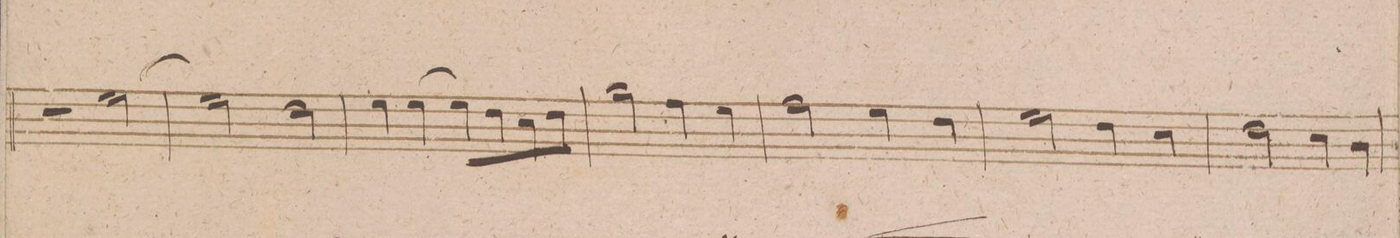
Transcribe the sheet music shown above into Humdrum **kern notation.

**kern	**dynam
*I"Flauto 2do	*
*clefG2	*
*k[f#c#g#d#]	*
*met(c)	*
*M4/4	*
2r	.
[2ee\	.
=274	=274
2ee\]	.
2dd#\	.
=275	=275
4ee\	.
[4ee\	.
8ee\L]	.
8dd#\	.
8cc#\	.
8dd#\J	.
=276	=276
2gg#\	.
4ff#\	.
4ee\	.
=277	=277
2ff#\	.
4ee\	.
4dd#\	.
=278	=278
2ee\	.
4dd#\	.
4cc#\	.
=279	=279
2dd#\	.
4cc#\	.
4b\	.
=280	=280
*-	*-
